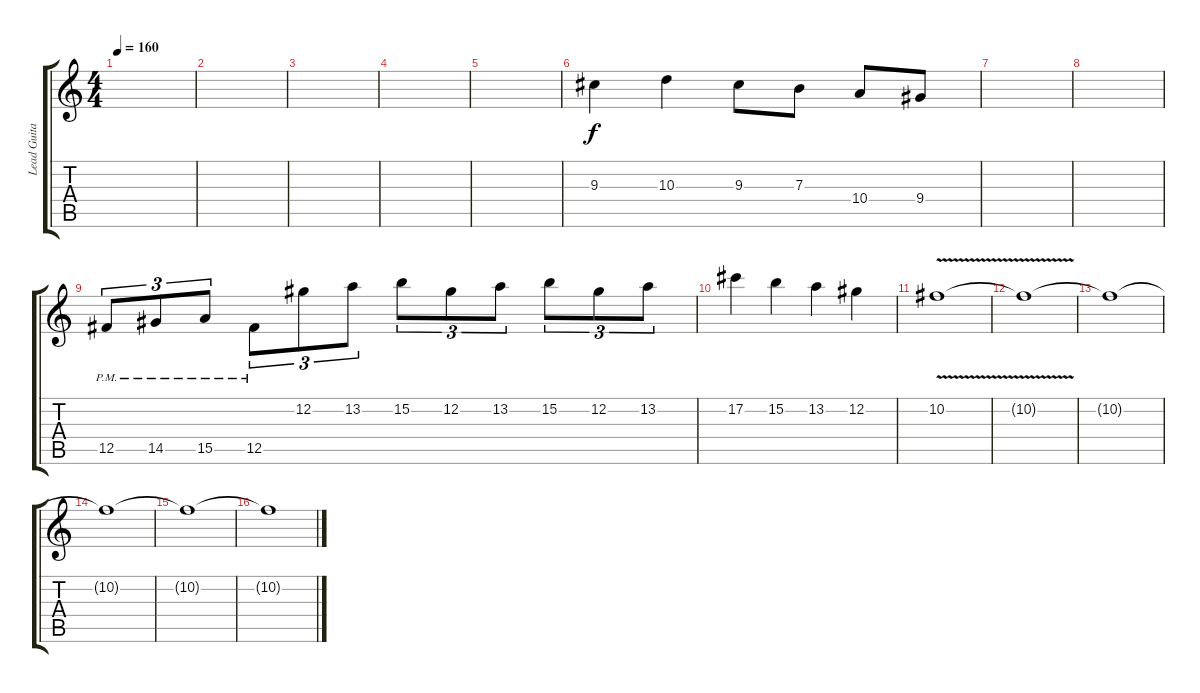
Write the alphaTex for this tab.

\track ("Lead Guitar" "Lead Guita") {instrument distortionguitar}
\staff {score tabs}
\tuning (Db4 Ab3 E3 B2 Gb2 Db2) {hide}
\ts (4 4)
\tempo 160
\clef g2
\ks c
|
|
|
|
|
9.3.4 10.3.4 9.3.8 7.3.8 10.4.8 9.4.8 |
|
|
12.5{pm}.8{tu (3 2)} 14.5{pm}.8{tu (3 2)} 15.5{pm}.8{tu (3 2)} 12.5{pm}.8{tu (3 2)} 12.2.8{tu (3 2)} 13.2.8{tu (3 2)} 15.2.8{tu (3 2)} 12.2.8{tu (3 2)} 13.2.8{tu (3 2)} 15.2.8{tu (3 2)} 12.2.8{tu (3 2)} 13.2.8{tu (3 2)} |
17.2.4 15.2.4 13.2.4 12.2.4 |
10.2{v}.1 |
10.2{t}.1 |
10.2{t}.1 |
10.2{t}.1 |
10.2{t}.1 |
10.2{t}.1
